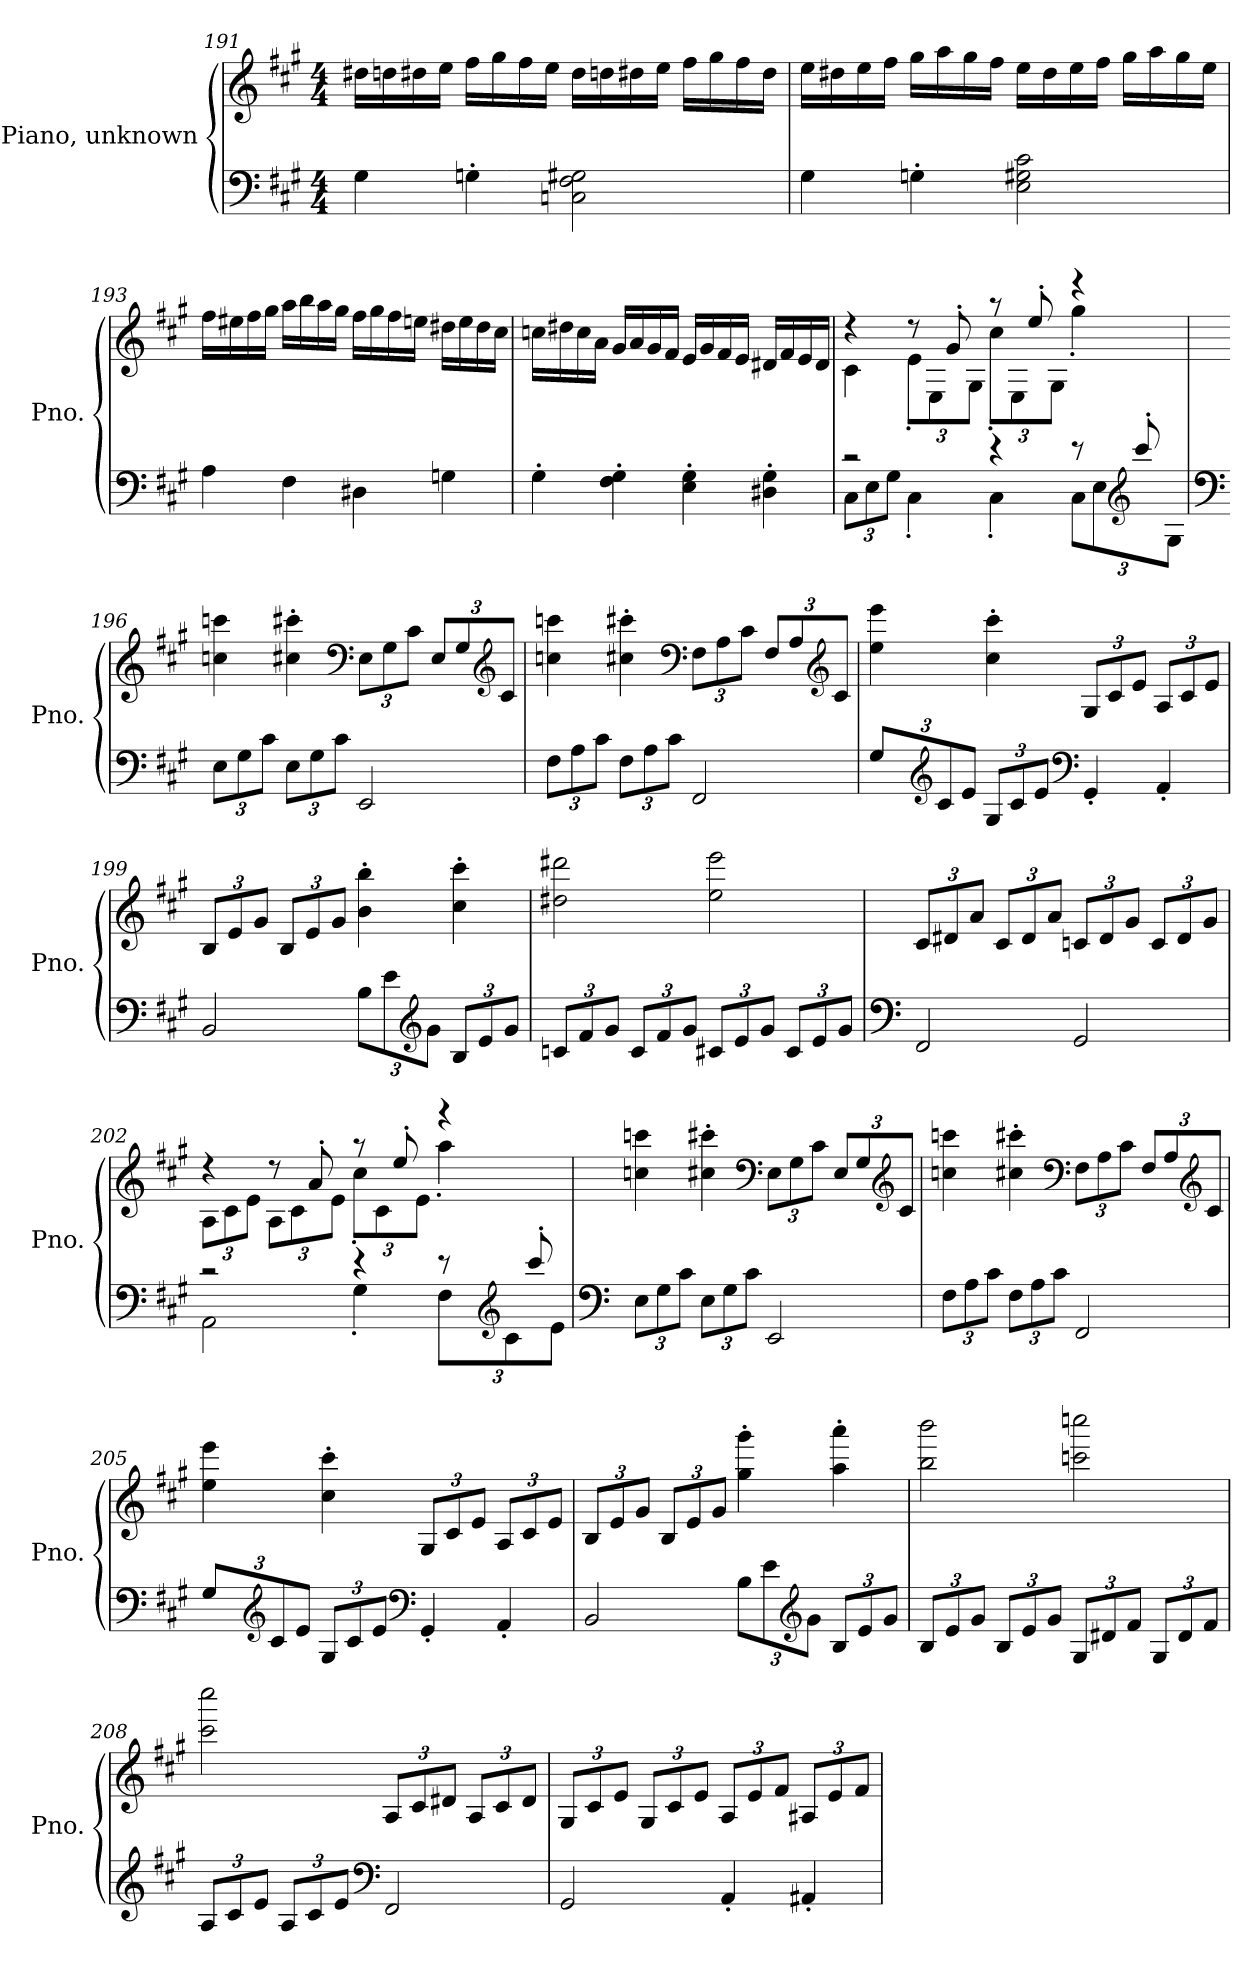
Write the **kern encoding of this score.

**kern	**kern
*part1	*part1
*staff2	*staff1
*I"Piano, unknown	*
*I'Pno.	*
*clefF4	*clefG2
*k[f#c#g#]	*k[f#c#g#]
*M4/4	*M4/4
=191	=191
4G#\	16dd#X\LL
.	16ddn\
.	16dd#X\
.	16ee\JJ
4Gn'\	16ff#\LL
.	16gg#\
.	16ff#\
.	16ee\JJ
2Cn\ 2F#\ 2G#X\	16dd#\LL
.	16ddn\
.	16dd#X\
.	16ee\JJ
.	16ff#\LL
.	16gg#\
.	16ff#\
.	16dd#\JJ
!!LO:LB:g=z
=192	=192
4G#\	16ee\LL
.	16dd#X\
.	16ee\
.	16ff#\JJ
4Gn'\	16gg#\LL
.	16aa\
.	16gg#\
.	16ff#\JJ
2E\ 2G#X\ 2c#\	16ee\LL
.	16dd#\
.	16ee\
.	16ff#\JJ
.	16gg#\LL
.	16aa\
.	16gg#\
.	16ee\JJ
=193	=193
4A\	16ff#\LL
.	16ee#X\
.	16ff#\
.	16gg#\JJ
4F#\	16aa\LL
.	16bb\
.	16aa\
.	16gg#\JJ
4D#X\	16ff#\LL
.	16gg#\
.	16ff#\
.	16een\JJ
4Gn\	16dd#X\LL
.	16ee\
.	16dd#\
.	16cc#\JJ
!!LO:LB:g=z
=194	=194
4G#'\	16ccn\LL
.	16dd#X\
.	16cc\
.	16a\JJ
4F#\' 4G#\'	16g#/LL
.	16a/
.	16g#/
.	16f#/JJ
4E\' 4G#\'	16e/LL
.	16g#/
.	16f#/
.	16e/JJ
4D#X\' 4G#\'	16d#X/LL
.	16f#/
.	16e/
.	16d#/JJ
=195	=195
*^	*
*	*Xbrackettup	*
*	*	*^
2r	12C#\L	4r	4c#\
.	12E\	.	.
.	12G#\J	.	.
*	*	*	*Xbrackettup
.	4C#'\	8r	12e'\L
.	.	.	12E\
.	.	8g#'/	.
.	.	.	12G#\J
4r	4C#'\	8r	12cc#'\L
.	.	.	12E\
.	.	8ee'/	.
.	.	.	12G#\J
8r	12C#\L	4r	4gg#'\
.	12E\	.	.
*clefG2	*	*	*
8ccc#'/	.	.	.
.	12G#\J	.	.
*v	*v	*	*
*	*v	*v
!!LO:LB:g=z
=196	=196
*clefF4	*
12E\L	4ccn\ 4cccn\
12G#\	.
12c#\J	.
12E\L	4cc#X\' 4ccc#X\'
12G#\	.
12c#\J	.
*	*clefF4
2EE/	12E\L
.	12G#\
.	12c#\J
.	12E/L
.	12G#/
*	*clefG2
.	12c#/J
=197	=197
12F#\L	4ccn\ 4cccn\
12A\	.
12c#\J	.
12F#\L	4cc#X\' 4ccc#X\'
12A\	.
12c#\J	.
*	*clefF4
2FF#/	12F#\L
.	12A\
.	12c#\J
.	12F#/L
.	12A/
*	*clefG2
.	12c#/J
!!LO:LB:g=z
=198	=198
12G#/L	4ee\ 4eee\
*clefG2	*
12c#/	.
12e/J	.
12G#/L	4cc#\' 4ccc#\'
12c#/	.
12e/J	.
*clefF4	*
4GG#'/	12G#/L
.	12c#/
.	12e/J
4AA'/	12A/L
.	12c#/
.	12e/J
=199	=199
2BB/	12B/L
.	12e/
.	12g#/J
.	12B/L
.	12e/
.	12g#/J
12B\L	4b\' 4bb\'
12e\	.
*clefG2	*
12g#\J	.
12B/L	4cc#\' 4ccc#\'
12e/	.
12g#/J	.
=200	=200
12cn/L	2dd#X\ 2ddd#X\
12f#/	.
12g#/J	.
12c/L	.
12f#/	.
12g#/J	.
12c#X/L	2ee\ 2eee\
12e/	.
12g#/J	.
12c#/L	.
12e/	.
12g#/J	.
!!LO:LB:g=z
=201	=201
*clefF4	*
2FF#/	12c#/L
.	12d#X/
.	12a/J
.	12c#/L
.	12d#/
.	12a/J
2GG#/	12cn/L
.	12d#/
.	12g#/J
.	12c/L
.	12d#/
.	12g#/J
=202	=202
*^	*^
2r	2AA\	4r	12A\L
.	.	.	12c#\
.	.	.	12e\J
.	.	8r	12A\L
.	.	.	12c#\
.	.	8a'/	.
.	.	.	12e\J
4r	4G#'\	8r	12cc#'\L
.	.	.	12c#\
.	.	8ee'/	.
.	.	.	12e\J
8r	12F#\L	4r	4aa'\
*clefG2	*	*	*
.	12c#\	.	.
8ccc#'/	.	.	.
.	12e\J	.	.
*v	*v	*	*
*	*v	*v
!!LO:PB:g=z
=203	=203
*clefF4	*
12E\L	4ccn\ 4cccn\
12G#\	.
12c#\J	.
12E\L	4cc#X\' 4ccc#X\'
12G#\	.
12c#\J	.
*	*clefF4
2EE/	12E\L
.	12G#\
.	12c#\J
.	12E/L
.	12G#/
*	*clefG2
.	12c#/J
=204	=204
12F#\L	4ccn\ 4cccn\
12A\	.
12c#\J	.
12F#\L	4cc#X\' 4ccc#X\'
12A\	.
12c#\J	.
*	*clefF4
2FF#/	12F#\L
.	12A\
.	12c#\J
.	12F#/L
.	12A/
*	*clefG2
.	12c#/J
!!LO:LB:g=z
=205	=205
12G#/L	4ee\ 4eee\
*clefG2	*
12c#/	.
12e/J	.
12G#/L	4cc#\' 4ccc#\'
12c#/	.
12e/J	.
*clefF4	*
4GG#'/	12G#/L
.	12c#/
.	12e/J
4AA'/	12A/L
.	12c#/
.	12e/J
=206	=206
2BB/	12B/L
.	12e/
.	12g#/J
.	12B/L
.	12e/
.	12g#/J
12B\L	4gg#\' 4ggg#\'
12e\	.
*clefG2	*
12g#\J	.
12B/L	4aa\' 4aaa\'
12e/	.
12g#/J	.
=207	=207
12B/L	2bb\ 2bbb\
12e/	.
12g#/J	.
12B/L	.
12e/	.
12g#/J	.
12G#/L	2cccn\ 2ccccn\
12d#X/	.
12f#/J	.
12G#/L	.
12d#/	.
12f#/J	.
!!LO:LB:g=z
=208	=208
12A/L	2ccc#\ 2cccc#\
12c#/	.
12e/J	.
12A/L	.
12c#/	.
12e/J	.
*clefF4	*
2FF#/	12A/L
.	12c#/
.	12d#X/J
.	12A/L
.	12c#/
.	12d#/J
=209	=209
2GG#/	12G#/L
.	12c#/
.	12e/J
.	12G#/L
.	12c#/
.	12e/J
4AA'/	12A/L
.	12e/
.	12f#/J
4AA#X'/	12A#X/L
.	12e/
.	12f#/J
=	=
*-	*-
